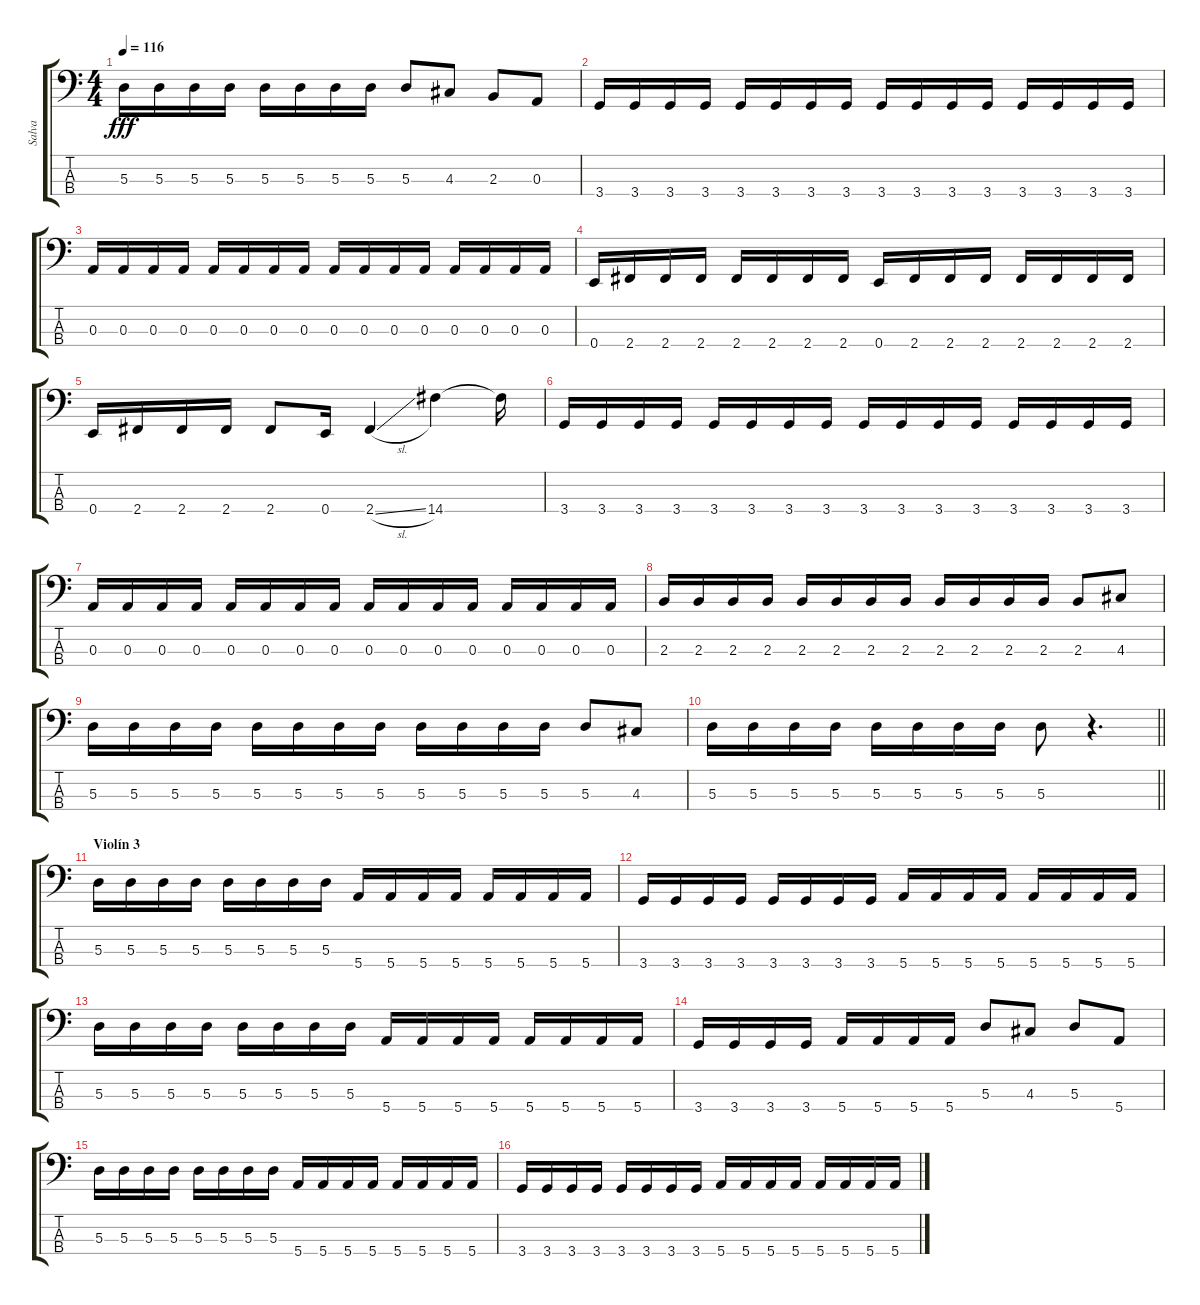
\track ("Salva" "Salva") {instrument electricbassfinger}
\staff {score tabs}
\tuning (G2 D2 A1 E1) {hide}
\ts (4 4)
\tempo 116
\clef f4
\ks c
5.3.16{dy fff} 5.3.16 5.3.16 5.3.16 5.3.16 5.3.16 5.3.16 5.3.16 5.3.8 4.3.8 2.3.8 0.3.8 |
3.4.16 3.4.16 3.4.16 3.4.16 3.4.16 3.4.16 3.4.16 3.4.16 3.4.16 3.4.16 3.4.16 3.4.16 3.4.16 3.4.16 3.4.16 3.4.16 |
0.3.16 0.3.16 0.3.16 0.3.16 0.3.16 0.3.16 0.3.16 0.3.16 0.3.16 0.3.16 0.3.16 0.3.16 0.3.16 0.3.16 0.3.16 0.3.16 |
0.4.16 2.4.16 2.4.16 2.4.16 2.4.16 2.4.16 2.4.16 2.4.16 0.4.16 2.4.16 2.4.16 2.4.16 2.4.16 2.4.16 2.4.16 2.4.16 |
0.4.16 2.4.16 2.4.16 2.4.16 2.4.8 0.4.16 2.4{sl}.4 14.4.4 14.4{t}.16 |
3.4.16 3.4.16 3.4.16 3.4.16 3.4.16 3.4.16 3.4.16 3.4.16 3.4.16 3.4.16 3.4.16 3.4.16 3.4.16 3.4.16 3.4.16 3.4.16 |
0.3.16 0.3.16 0.3.16 0.3.16 0.3.16 0.3.16 0.3.16 0.3.16 0.3.16 0.3.16 0.3.16 0.3.16 0.3.16 0.3.16 0.3.16 0.3.16 |
2.3.16 2.3.16 2.3.16 2.3.16 2.3.16 2.3.16 2.3.16 2.3.16 2.3.16 2.3.16 2.3.16 2.3.16 2.3.8 4.3.8 |
5.3.16 5.3.16 5.3.16 5.3.16 5.3.16 5.3.16 5.3.16 5.3.16 5.3.16 5.3.16 5.3.16 5.3.16 5.3.8 4.3.8 |
\barLineRight lightlight
5.3.16 5.3.16 5.3.16 5.3.16 5.3.16 5.3.16 5.3.16 5.3.16 5.3.8 r.4{d} |
\section ("" "Violín 3")
5.3.16 5.3.16 5.3.16 5.3.16 5.3.16 5.3.16 5.3.16 5.3.16 5.4.16 5.4.16 5.4.16 5.4.16 5.4.16 5.4.16 5.4.16 5.4.16 |
3.4.16 3.4.16 3.4.16 3.4.16 3.4.16 3.4.16 3.4.16 3.4.16 5.4.16 5.4.16 5.4.16 5.4.16 5.4.16 5.4.16 5.4.16 5.4.16 |
5.3.16 5.3.16 5.3.16 5.3.16 5.3.16 5.3.16 5.3.16 5.3.16 5.4.16 5.4.16 5.4.16 5.4.16 5.4.16 5.4.16 5.4.16 5.4.16 |
3.4.16 3.4.16 3.4.16 3.4.16 5.4.16 5.4.16 5.4.16 5.4.16 5.3.8 4.3.8 5.3.8 5.4.8 |
5.3.16 5.3.16 5.3.16 5.3.16 5.3.16 5.3.16 5.3.16 5.3.16 5.4.16 5.4.16 5.4.16 5.4.16 5.4.16 5.4.16 5.4.16 5.4.16 |
3.4.16 3.4.16 3.4.16 3.4.16 3.4.16 3.4.16 3.4.16 3.4.16 5.4.16 5.4.16 5.4.16 5.4.16 5.4.16 5.4.16 5.4.16 5.4.16
